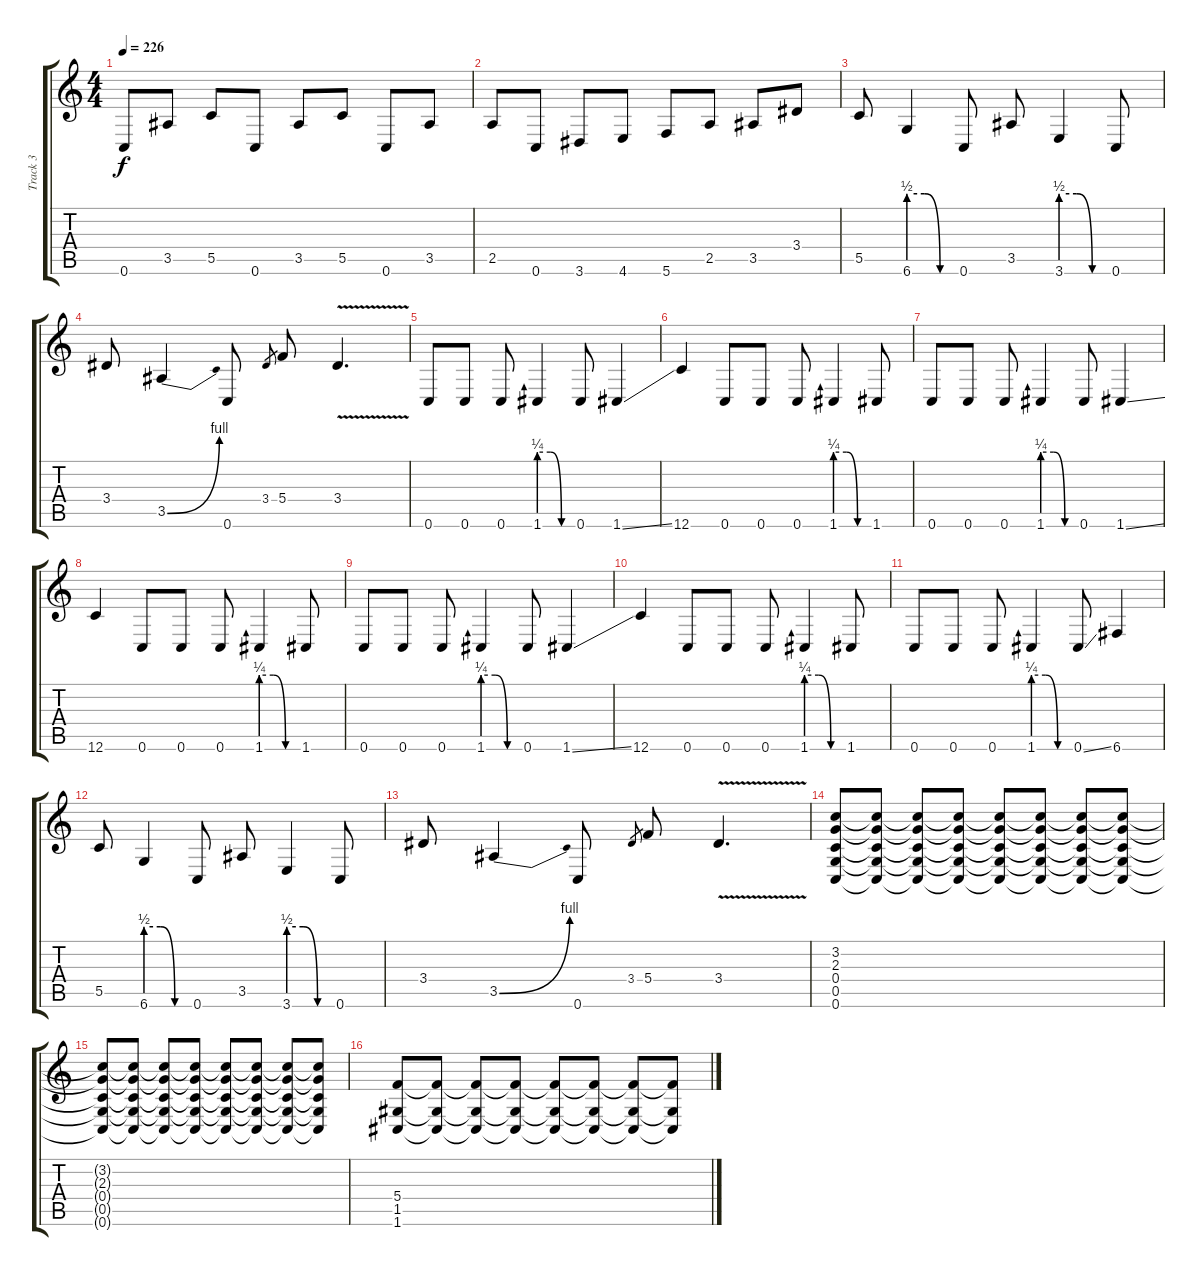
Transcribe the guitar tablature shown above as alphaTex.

\track ("Track 3" "Track 3") {instrument overdrivenguitar}
\staff {score tabs}
\tuning (D4 A3 F3 C3 G2 C2) {hide}
\ts (4 4)
\tempo 226
\clef g2
\ks c
0.6.8{dy f} 3.5.8 5.5.8 0.6.8 3.5.8 5.5.8 0.6.8 3.5.8 |
2.5.8 0.6.8 3.6.8 4.6.8 5.6.8 2.5.8 3.5.8 3.4.8 |
5.5.8 6.6{be (custom 0 2 20 2 40 0 60 0)}.4 0.6.8 3.5.8 3.6{be (custom 0 2 20 2 40 0 60 0)}.4 0.6.8 |
3.4.8 3.5{be (bend 0 0 60 4)}.4 0.6.8 3.4.8{gr} 5.4.8 3.4{v}.4{d} |
0.6.8 0.6.8 0.6.8 1.6{be (custom 0 1 20 1 40 0 60 0)}.4 0.6.8 1.6{ss}.4 |
12.6.4 0.6.8 0.6.8 0.6.8 1.6{be (custom 0 1 20 1 40 0 60 0)}.4 1.6.8 |
0.6.8 0.6.8 0.6.8 1.6{be (custom 0 1 20 1 40 0 60 0)}.4 0.6.8 1.6{ss}.4 |
12.6.4 0.6.8 0.6.8 0.6.8 1.6{be (custom 0 1 20 1 40 0 60 0)}.4 1.6.8 |
0.6.8 0.6.8 0.6.8 1.6{be (custom 0 1 20 1 40 0 60 0)}.4 0.6.8 1.6{ss}.4 |
12.6.4 0.6.8 0.6.8 0.6.8 1.6{be (custom 0 1 20 1 40 0 60 0)}.4 1.6.8 |
0.6.8 0.6.8 0.6.8 1.6{be (custom 0 1 20 1 40 0 60 0)}.4 0.6{ss}.8 6.6.4 |
5.5.8 6.6{be (custom 0 2 20 2 40 0 60 0)}.4 0.6.8 3.5.8 3.6{be (custom 0 2 20 2 40 0 60 0)}.4 0.6.8 |
3.4.8 3.5{be (bend 0 0 60 4)}.4 0.6.8 3.4.8{gr} 5.4.8 3.4{v}.4{d} |
(3.2 2.3 0.4 0.5 0.6).8 (3.2{t} 2.3{t} 0.4{t} 0.5{t} 0.6{t}).8 (3.2{t} 2.3{t} 0.4{t} 0.5{t} 0.6{t}).8 (3.2{t} 2.3{t} 0.4{t} 0.5{t} 0.6{t}).8 (3.2{t} 2.3{t} 0.4{t} 0.5{t} 0.6{t}).8 (3.2{t} 2.3{t} 0.4{t} 0.5{t} 0.6{t}).8 (3.2{t} 2.3{t} 0.4{t} 0.5{t} 0.6{t}).8 (3.2{t} 2.3{t} 0.4{t} 0.5{t} 0.6{t}).8 |
(3.2{t} 2.3{t} 0.4{t} 0.5{t} 0.6{t}).8 (3.2{t} 2.3{t} 0.4{t} 0.5{t} 0.6{t}).8 (3.2{t} 2.3{t} 0.4{t} 0.5{t} 0.6{t}).8 (3.2{t} 2.3{t} 0.4{t} 0.5{t} 0.6{t}).8 (3.2{t} 2.3{t} 0.4{t} 0.5{t} 0.6{t}).8 (3.2{t} 2.3{t} 0.4{t} 0.5{t} 0.6{t}).8 (3.2{t} 2.3{t} 0.4{t} 0.5{t} 0.6{t}).8 (3.2{t} 2.3{t} 0.4{t} 0.5{t} 0.6{t}).8 |
(5.4 1.5 1.6).8 (5.4{t} 1.5{t} 1.6{t}).8 (5.4{t} 1.5{t} 1.6{t}).8 (5.4{t} 1.5{t} 1.6{t}).8 (5.4{t} 1.5{t} 1.6{t}).8 (5.4{t} 1.5{t} 1.6{t}).8 (5.4{t} 1.5{t} 1.6{t}).8 (5.4{t} 1.5{t} 1.6{t}).8
